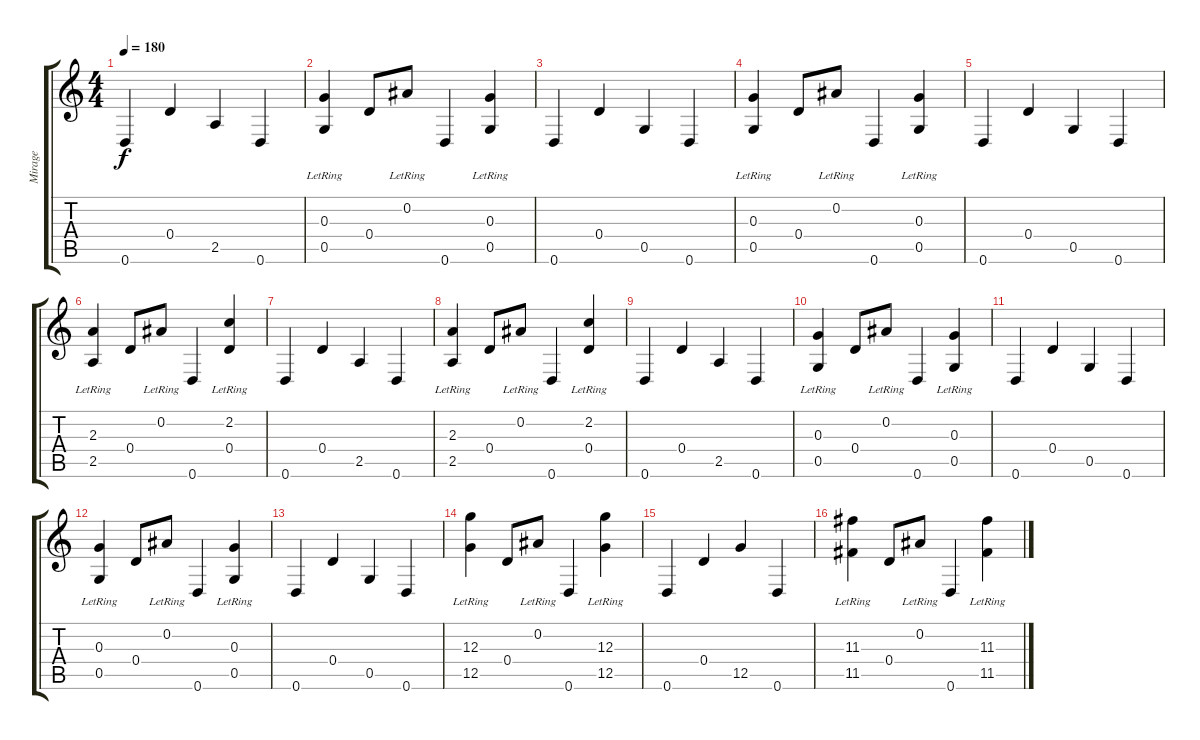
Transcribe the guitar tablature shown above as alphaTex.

\track ("Mirage" "Mirage") {instrument acousticguitarsteel}
\staff {score tabs}
\tuning (D4 Bb3 G3 D3 G2 D2) {hide}
\ts (4 4)
\tempo 180
\clef g2
\ks c
0.6.4{dy f} 0.4.4 2.5.4 0.6.4 |
(0.3{lr} 0.5).4 0.4.8 0.2{lr}.8 0.6.4 (0.3{lr} 0.5).4 |
0.6.4 0.4.4 0.5.4 0.6.4 |
(0.3{lr} 0.5).4 0.4.8 0.2{lr}.8 0.6.4 (0.3{lr} 0.5).4 |
0.6.4 0.4.4 0.5.4 0.6.4 |
(2.3{lr} 2.5).4 0.4.8 0.2{lr}.8 0.6.4 (2.2{lr} 0.4).4 |
0.6.4 0.4.4 2.5.4 0.6.4 |
(2.3{lr} 2.5).4 0.4.8 0.2{lr}.8 0.6.4 (2.2{lr} 0.4).4 |
0.6.4 0.4.4 2.5.4 0.6.4 |
(0.3{lr} 0.5).4 0.4.8 0.2{lr}.8 0.6.4 (0.3{lr} 0.5).4 |
0.6.4 0.4.4 0.5.4 0.6.4 |
(0.3{lr} 0.5).4 0.4.8 0.2{lr}.8 0.6.4 (0.3{lr} 0.5).4 |
0.6.4 0.4.4 0.5.4 0.6.4 |
(12.3{lr} 12.5).4 0.4.8 0.2{lr}.8 0.6.4 (12.3{lr} 12.5).4 |
0.6.4 0.4.4 12.5.4 0.6.4 |
(11.3{lr} 11.5).4 0.4.8 0.2{lr}.8 0.6.4 (11.3{lr} 11.5).4
